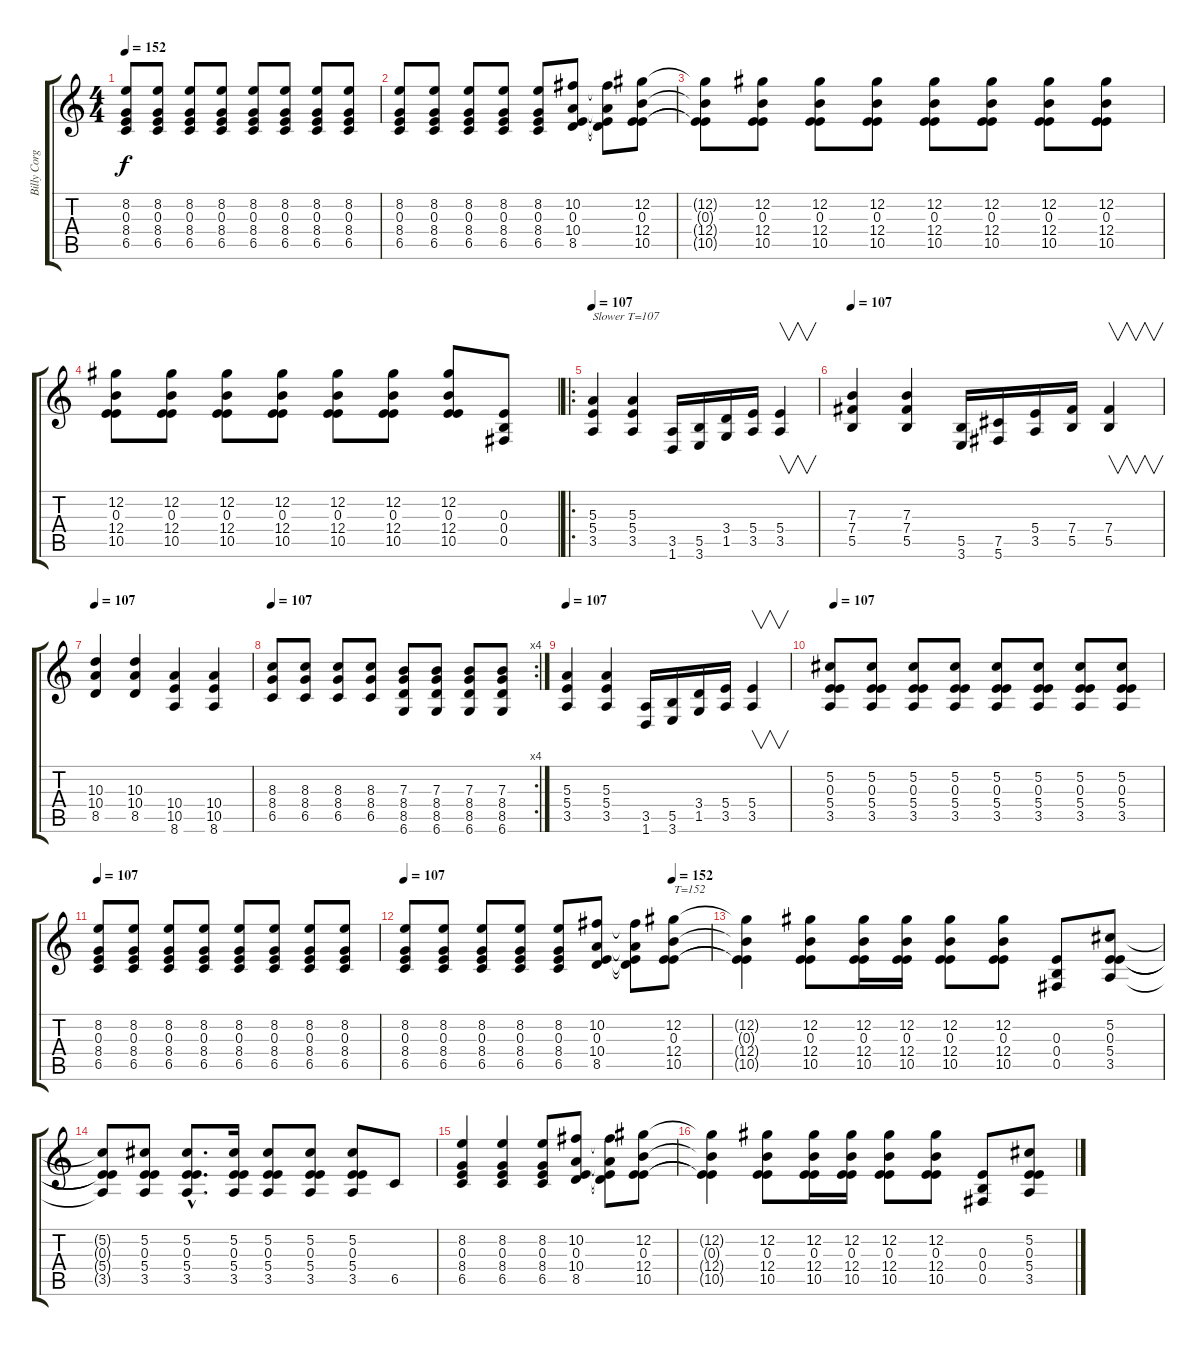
\track ("Billy Corgan" "Billy Corg") {instrument overdrivenguitar}
\staff {score tabs}
\tuning (Db4 Ab3 E3 B2 Gb2 Db2) {hide}
\ts (4 4)
\tempo 152
\clef g2
\ks c
(8.2 0.3 8.4 6.5).8{dy f} (8.2 0.3 8.4 6.5).8 (8.2 0.3 8.4 6.5).8 (8.2 0.3 8.4 6.5).8 (8.2 0.3 8.4 6.5).8 (8.2 0.3 8.4 6.5).8 (8.2 0.3 8.4 6.5).8 (8.2 0.3 8.4 6.5).8 |
(8.2 0.3 8.4 6.5).8 (8.2 0.3 8.4 6.5).8 (8.2 0.3 8.4 6.5).8 (8.2 0.3 8.4 6.5).8 (8.2 0.3 8.4 6.5).8 (10.2 0.3 10.4 8.5).8 (10.2{t} 0.3{t} 10.4{t} 8.5{t}).8 (12.2 0.3 12.4 10.5).8 |
(12.2{t} 0.3{t} 12.4{t} 10.5{t}).8 (12.2 0.3 12.4 10.5).8 (12.2 0.3 12.4 10.5).8 (12.2 0.3 12.4 10.5).8 (12.2 0.3 12.4 10.5).8 (12.2 0.3 12.4 10.5).8 (12.2 0.3 12.4 10.5).8 (12.2 0.3 12.4 10.5).8 |
(12.2 0.3 12.4 10.5).8 (12.2 0.3 12.4 10.5).8 (12.2 0.3 12.4 10.5).8 (12.2 0.3 12.4 10.5).8 (12.2 0.3 12.4 10.5).8 (12.2 0.3 12.4 10.5).8 (12.2 0.3 12.4 10.5).8 (0.3 0.4 0.5).8 |
\ro
\tempo 107
(5.3 5.4 3.5).4{txt "Slower T=107"} (5.3 5.4 3.5).4 (3.5 1.6).16 (5.5 3.6).16 (3.4 1.5).16 (5.4 3.5).16 (5.4 3.5).4{v} |
\tempo 107
(7.3 7.4 5.5).4 (7.3 7.4 5.5).4 (5.5 3.6).16 (7.5 5.6).16 (5.4 3.5).16 (7.4 5.5).16 (7.4 5.5).4{v} |
\tempo 107
(10.3 10.4 8.5).4 (10.3 10.4 8.5).4 (10.4 10.5 8.6).4 (10.4 10.5 8.6).4 |
\rc 4
\tempo 107
(8.3 8.4 6.5).8 (8.3 8.4 6.5).8 (8.3 8.4 6.5).8 (8.3 8.4 6.5).8 (7.3 8.4 8.5 6.6).8 (7.3 8.4 8.5 6.6).8 (7.3 8.4 8.5 6.6).8 (7.3 8.4 8.5 6.6).8 |
\tempo 107
(5.3 5.4 3.5).4 (5.3 5.4 3.5).4 (3.5 1.6).16 (5.5 3.6).16 (3.4 1.5).16 (5.4 3.5).16 (5.4 3.5).4{v} |
\tempo 107
(5.2 0.3 5.4 3.5).8 (5.2 0.3 5.4 3.5).8 (5.2 0.3 5.4 3.5).8 (5.2 0.3 5.4 3.5).8 (5.2 0.3 5.4 3.5).8 (5.2 0.3 5.4 3.5).8 (5.2 0.3 5.4 3.5).8 (5.2 0.3 5.4 3.5).8 |
\tempo 107
(8.2 0.3 8.4 6.5).8 (8.2 0.3 8.4 6.5).8 (8.2 0.3 8.4 6.5).8 (8.2 0.3 8.4 6.5).8 (8.2 0.3 8.4 6.5).8 (8.2 0.3 8.4 6.5).8 (8.2 0.3 8.4 6.5).8 (8.2 0.3 8.4 6.5).8 |
\tempo 107
\tempo (152 0.875)
(8.2 0.3 8.4 6.5).8 (8.2 0.3 8.4 6.5).8 (8.2 0.3 8.4 6.5).8 (8.2 0.3 8.4 6.5).8 (8.2 0.3 8.4 6.5).8 (10.2 0.3 10.4 8.5).8 (10.2{t} 0.3{t} 10.4{t} 8.5{t}).8 (12.2 0.3 12.4 10.5).8{txt "T=152"} |
(12.2{t} 0.3{t} 12.4{t} 10.5{t}).4 (12.2 0.3 12.4 10.5).8 (12.2 0.3 12.4 10.5).16 (12.2 0.3 12.4 10.5).16 (12.2 0.3 12.4 10.5).8 (12.2 0.3 12.4 10.5).8 (0.3 0.4 0.5).8 (5.2 0.3 5.4 3.5).8 |
(5.2{t} 0.3{t} 5.4{t} 3.5{t}).8 (5.2 0.3 5.4 3.5).8 (5.2{hac} 0.3{hac} 5.4{hac} 3.5{hac}).8{d} (5.2 0.3 5.4 3.5).16 (5.2 0.3 5.4 3.5).8 (5.2 0.3 5.4 3.5).8 (5.2 0.3 5.4 3.5).8 6.5.8 |
(8.2 0.3 8.4 6.5).4 (8.2 0.3 8.4 6.5).4 (8.2 0.3 8.4 6.5).8 (10.2 0.3 10.4 8.5).8 (10.2{t} 0.3{t} 10.4{t} 8.5{t}).8 (12.2 0.3 12.4 10.5).8 |
(12.2{t} 0.3{t} 12.4{t} 10.5{t}).4 (12.2 0.3 12.4 10.5).8 (12.2 0.3 12.4 10.5).16 (12.2 0.3 12.4 10.5).16 (12.2 0.3 12.4 10.5).8 (12.2 0.3 12.4 10.5).8 (0.3 0.4 0.5).8 (5.2 0.3 5.4 3.5).8
